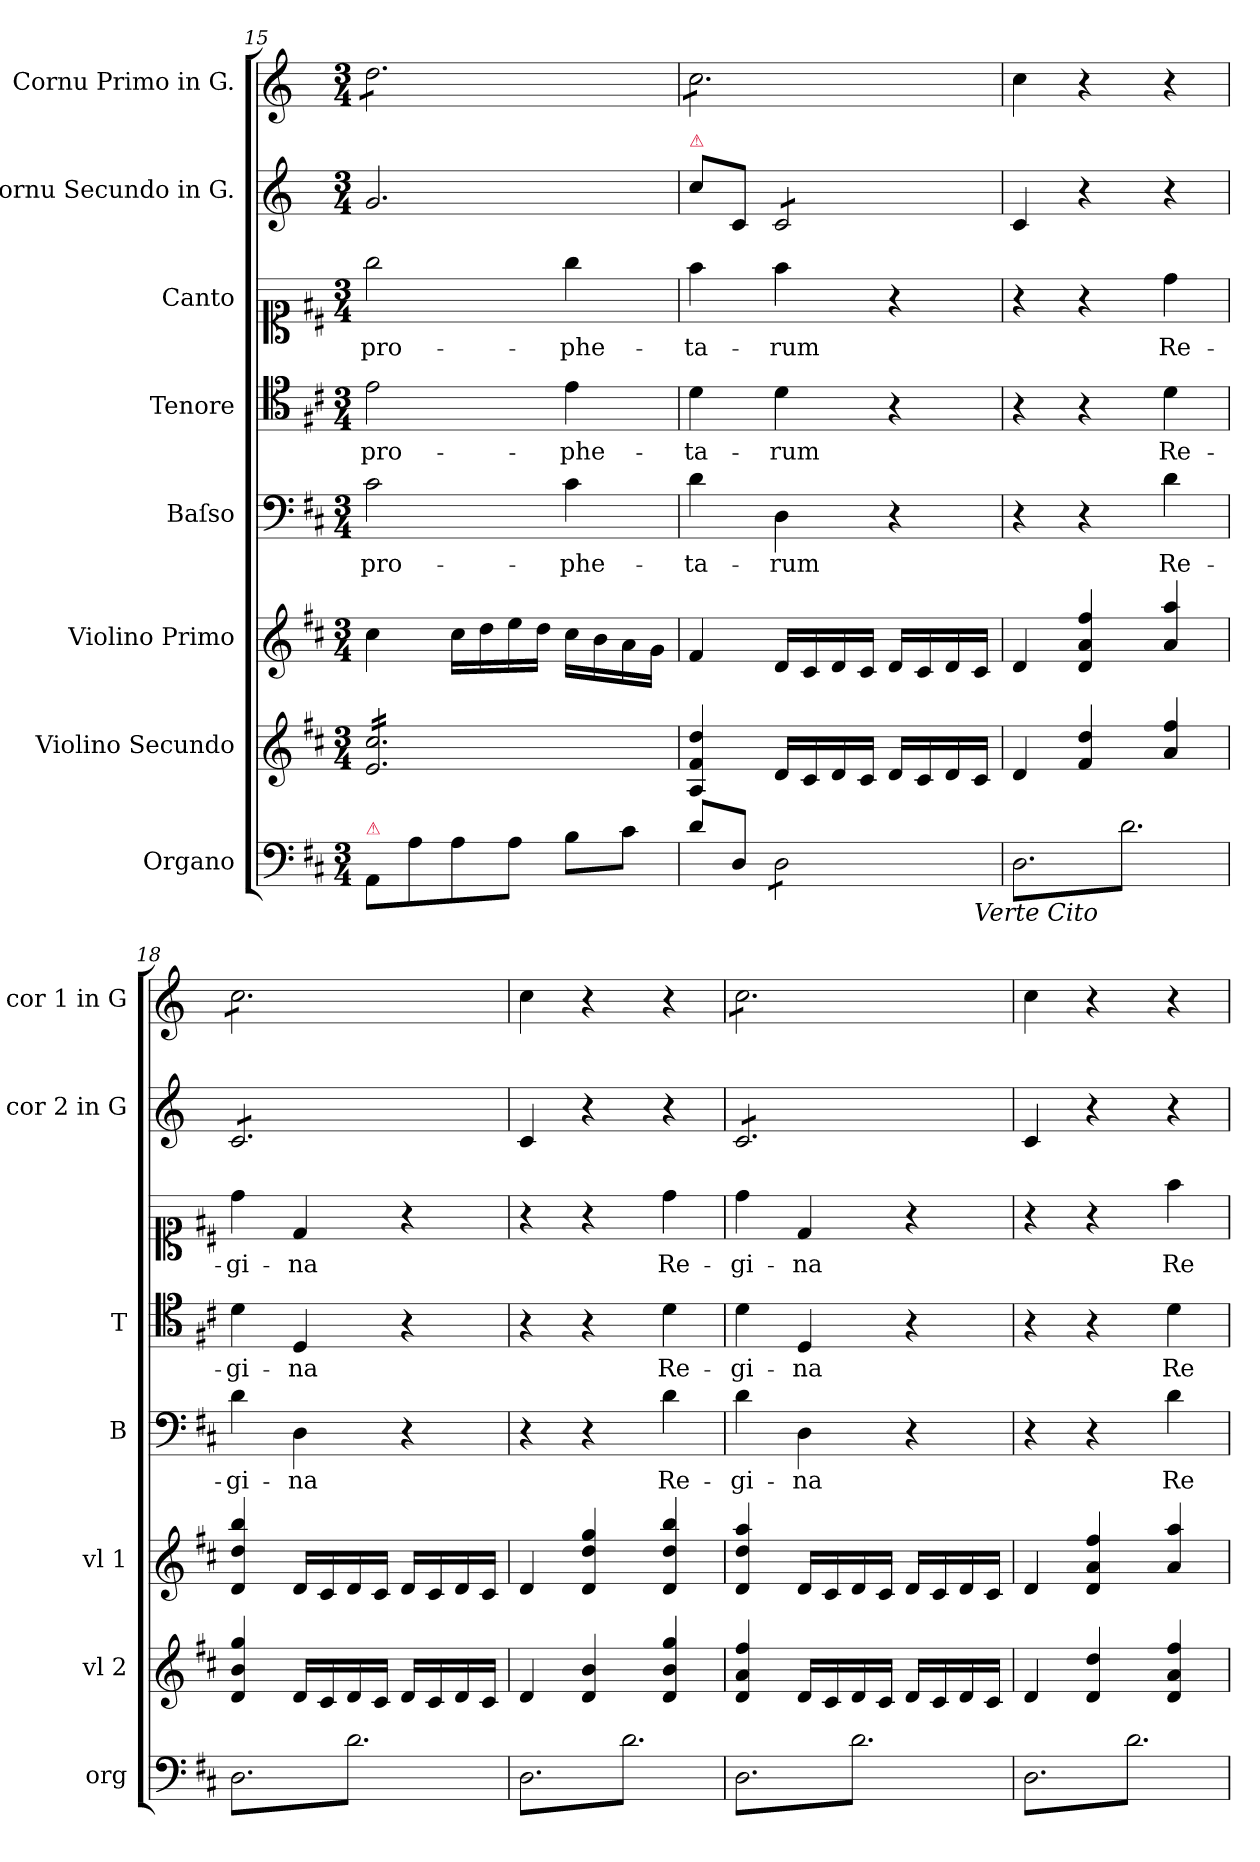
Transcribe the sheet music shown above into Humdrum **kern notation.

**kern	**kern	**kern	**kern	**text	**kern	**text	**kern	**text	**kern	**kern
*part8	*part7	*part6	*part5	*part5	*part4	*part4	*part3	*part3	*part2	*part1
*staff8	*staff7	*staff6	*staff5	*staff5	*staff4	*staff4	*staff3	*staff3	*staff2	*staff1
*I"Organo	*I"Violino Secundo	*I"Violino Primo	*I"Baſso	*	*I"Tenore	*	*I"Canto	*	*I"Cornu Secundo in G.	*I"Cornu Primo in G.
*I'org	*I'vl 2	*I'vl 1	*I'B	*	*I'T	*	*	*	*I'cor 2 in G	*I'cor 1 in G
*clefF4	*clefG2	*clefG2	*clefF4	*	*clefC4	*	*clefC1	*	*clefG2	*clefG2
*	*	*	*	*	*	*	*	*	*ITrd6c10	*ITrd6c10
*k[f#c#]	*k[f#c#]	*k[f#c#]	*k[f#c#]	*	*k[f#c#]	*	*k[f#c#]	*	*k[f#c#]	*k[f#c#]
*D:	*D:	*D:	*D:	*	*D:	*	*D:	*	*D:	*D:
*M3/4	*M3/4	*M3/4	*M3/4	*	*M3/4	*	*M3/4	*	*M3/4	*M3/4
=15	=15	=15	=15	=15	=15	=15	=15	=15	=15	=15
!LO:TX:a:color=crimson:t=⚠	!	!	!	!	!	!	!	!	!	!
*	*tremolo	*	*	*	*	*	*	*	*	*
*	*	*	*	*	*	*	*	*	*	*tremolo
8AA/L	16e/ 16cc#/LL	4cc#\	2c#\	pro-	2e\	pro-	2gg\	pro-	2.A/	8e\L
.	16e/ 16cc#/	.	.	.	.	.	.	.	.	.
8A\	16e/ 16cc#/	.	.	.	.	.	.	.	.	8e\
.	16e/ 16cc#/	.	.	.	.	.	.	.	.	.
8A\	16e/ 16cc#/	16cc#\LL	.	.	.	.	.	.	.	8e\
.	16e/ 16cc#/	16dd\	.	.	.	.	.	.	.	.
8A\J	16e/ 16cc#/	16ee\	.	.	.	.	.	.	.	8e\
.	16e/ 16cc#/	16dd\JJ	.	.	.	.	.	.	.	.
8B\L	16e/ 16cc#/	16cc#\LL	4c#\	-phe-	4e\	-phe-	4gg\	-phe-	.	8e\
.	16e/ 16cc#/	16b\	.	.	.	.	.	.	.	.
8c#\J	16e/ 16cc#/	16a\	.	.	.	.	.	.	.	8e\J
.	16e/ 16cc#/JJ	16g\JJ	.	.	.	.	.	.	.	.
*	*Xtremolo	*	*	*	*	*	*	*	*	*
=16	=16	=16	=16	=16	=16	=16	=16	=16	=16	=16
!	!	!	!	!	!	!	!	!	!LO:TX:a:color=crimson:t=⚠	!
!LO:TX:a:color=crimson:t=⚠	!	!	!	!	!	!	!	!	!	!
*^	*	*	*	*	*	*	*	*	*	*
8d\L	2ryy	4A/ 4f#/ 4dd/	4f#/	4d\	-ta-	4d\	-ta-	4ff#\	-ta-	8d\L	8d\L
8D/J	.	.	.	.	.	.	.	.	.	8D/J	8d\
*tremolo	*	*	*	*	*	*	*	*	*	*	*
*	*	*	*	*	*	*	*	*	*	*tremolo	*
8D\L	.	16d/LL	16d/LL	4D\	-rum	4d\	-rum	4ff#\	-rum	8D/L	8d\
.	.	16c#/	16c#/	.	.	.	.	.	.	.	.
8D\	.	16d/	16d/	.	.	.	.	.	.	8D/	8d\
.	.	16c#/JJ	16c#/JJ	.	.	.	.	.	.	.	.
8D\	8.ryy	16d/LL	16d/LL	4r	.	4r	.	4r	.	8D/	8d\
.	.	16c#/	16c#/	.	.	.	.	.	.	.	.
8D\J	.	16d/	16d/	.	.	.	.	.	.	8D/J	8d\J
*	*	*	*	*	*	*	*	*	*	*	*Xtremolo
*	*	*	*	*	*	*	*	*	*	*Xtremolo	*
!	!LO:TX:b:i:t=Verte Cito	!	!	!	!	!	!	!	!	!	!
.	16ryy	16c#/JJ	16c#/JJ	.	.	.	.	.	.	.	.
*v	*v	*	*	*	*	*	*	*	*	*	*
=17	=17	=17	=17	=17	=17	=17	=17	=17	=17	=17
8D\L	4d/	4d/	4r	.	4r	.	4r	.	4D/	4d\
8d\	.	.	.	.	.	.	.	.	.	.
8D\	4f#/ 4dd/	4d/ 4a/ 4ff#/	4r	.	4r	.	4r	.	4r	4r
8d\	.	.	.	.	.	.	.	.	.	.
8D\	4a/ 4ff#/	4a/ 4aa/	4d\	Re-	4d\	Re-	4dd\	Re-	4r	4r
8d\J	.	.	.	.	.	.	.	.	.	.
=18	=18	=18	=18	=18	=18	=18	=18	=18	=18	=18
*	*	*	*	*	*	*	*	*	*tremolo	*
*	*	*	*	*	*	*	*	*	*	*tremolo
8D\L	4d/ 4b/ 4gg/	4d/ 4dd/ 4bb/	4d\	-gi-	4d\	-gi-	4dd\	-gi-	8D/L	8d\L
8d\	.	.	.	.	.	.	.	.	8D/	8d\
8D\	16d/LL	16d/LL	4D\	-na	4D/	-na	4d/	-na	8D/	8d\
.	16c#/	16c#/	.	.	.	.	.	.	.	.
8d\	16d/	16d/	.	.	.	.	.	.	8D/	8d\
.	16c#/JJ	16c#/JJ	.	.	.	.	.	.	.	.
8D\	16d/LL	16d/LL	4r	.	4r	.	4r	.	8D/	8d\
.	16c#/	16c#/	.	.	.	.	.	.	.	.
8d\J	16d/	16d/	.	.	.	.	.	.	8D/J	8d\J
*	*	*	*	*	*	*	*	*	*	*Xtremolo
*	*	*	*	*	*	*	*	*	*Xtremolo	*
.	16c#/JJ	16c#/JJ	.	.	.	.	.	.	.	.
=19	=19	=19	=19	=19	=19	=19	=19	=19	=19	=19
8D\L	4d/	4d/	4r	.	4r	.	4r	.	4D/	4d\
8d\	.	.	.	.	.	.	.	.	.	.
8D\	4d/ 4b/	4d/ 4dd/ 4gg/	4r	.	4r	.	4r	.	4r	4r
8d\	.	.	.	.	.	.	.	.	.	.
!	!	!	!	!LO:LY:i	!	!LO:LY:i	!	!LO:LY:i	!	!
8D\	4d/ 4b/ 4gg/	4d/ 4dd/ 4bb/	4d\	Re-	4d\	Re-	4dd\	Re-	4r	4r
8d\J	.	.	.	.	.	.	.	.	.	.
=20	=20	=20	=20	=20	=20	=20	=20	=20	=20	=20
!	!	!	!	!LO:LY:i	!	!LO:LY:i	!	!LO:LY:i	!	!
*	*	*	*	*	*	*	*	*	*tremolo	*
*	*	*	*	*	*	*	*	*	*	*tremolo
8D\L	4d/ 4a/ 4ff#/	4d/ 4dd/ 4aa/	4d\	-gi-	4d\	-gi-	4dd\	-gi-	8D/L	8d\L
8d\	.	.	.	.	.	.	.	.	8D/	8d\
!	!	!	!	!LO:LY:i	!	!LO:LY:i	!	!LO:LY:i	!	!
8D\	16d/LL	16d/LL	4D\	-na	4D/	-na	4d/	-na	8D/	8d\
.	16c#/	16c#/	.	.	.	.	.	.	.	.
8d\	16d/	16d/	.	.	.	.	.	.	8D/	8d\
.	16c#/JJ	16c#/JJ	.	.	.	.	.	.	.	.
8D\	16d/LL	16d/LL	4r	.	4r	.	4r	.	8D/	8d\
.	16c#/	16c#/	.	.	.	.	.	.	.	.
8d\J	16d/	16d/	.	.	.	.	.	.	8D/J	8d\J
*	*	*	*	*	*	*	*	*	*	*Xtremolo
*	*	*	*	*	*	*	*	*	*Xtremolo	*
.	16c#/JJ	16c#/JJ	.	.	.	.	.	.	.	.
=21	=21	=21	=21	=21	=21	=21	=21	=21	=21	=21
8D\L	4d/	4d/	4r	.	4r	.	4r	.	4D/	4d\
8d\	.	.	.	.	.	.	.	.	.	.
8D\	4d/ 4dd/	4d/ 4a/ 4ff#/	4r	.	4r	.	4r	.	4r	4r
8d\	.	.	.	.	.	.	.	.	.	.
!	!	!	!	!LO:LY:i	!	!LO:LY:i	!	!LO:LY:i	!	!
8D\	4d/ 4a/ 4ff#/	4a/ 4aa/	4d\	Re-	4d\	Re-	4ff#\	Re-	4r	4r
8d\J	.	.	.	.	.	.	.	.	.	.
*Xtremolo	*	*	*	*	*	*	*	*	*	*
.	.	.	.	.	.	.	.	.	.	.
.	.	.	.	.	.	.	.	.	.	.
.	.	.	.	.	.	.	.	.	.	.
=	=	=	=	=	=	=	=	=	=	=
*-	*-	*-	*-	*-	*-	*-	*-	*-	*-	*-
